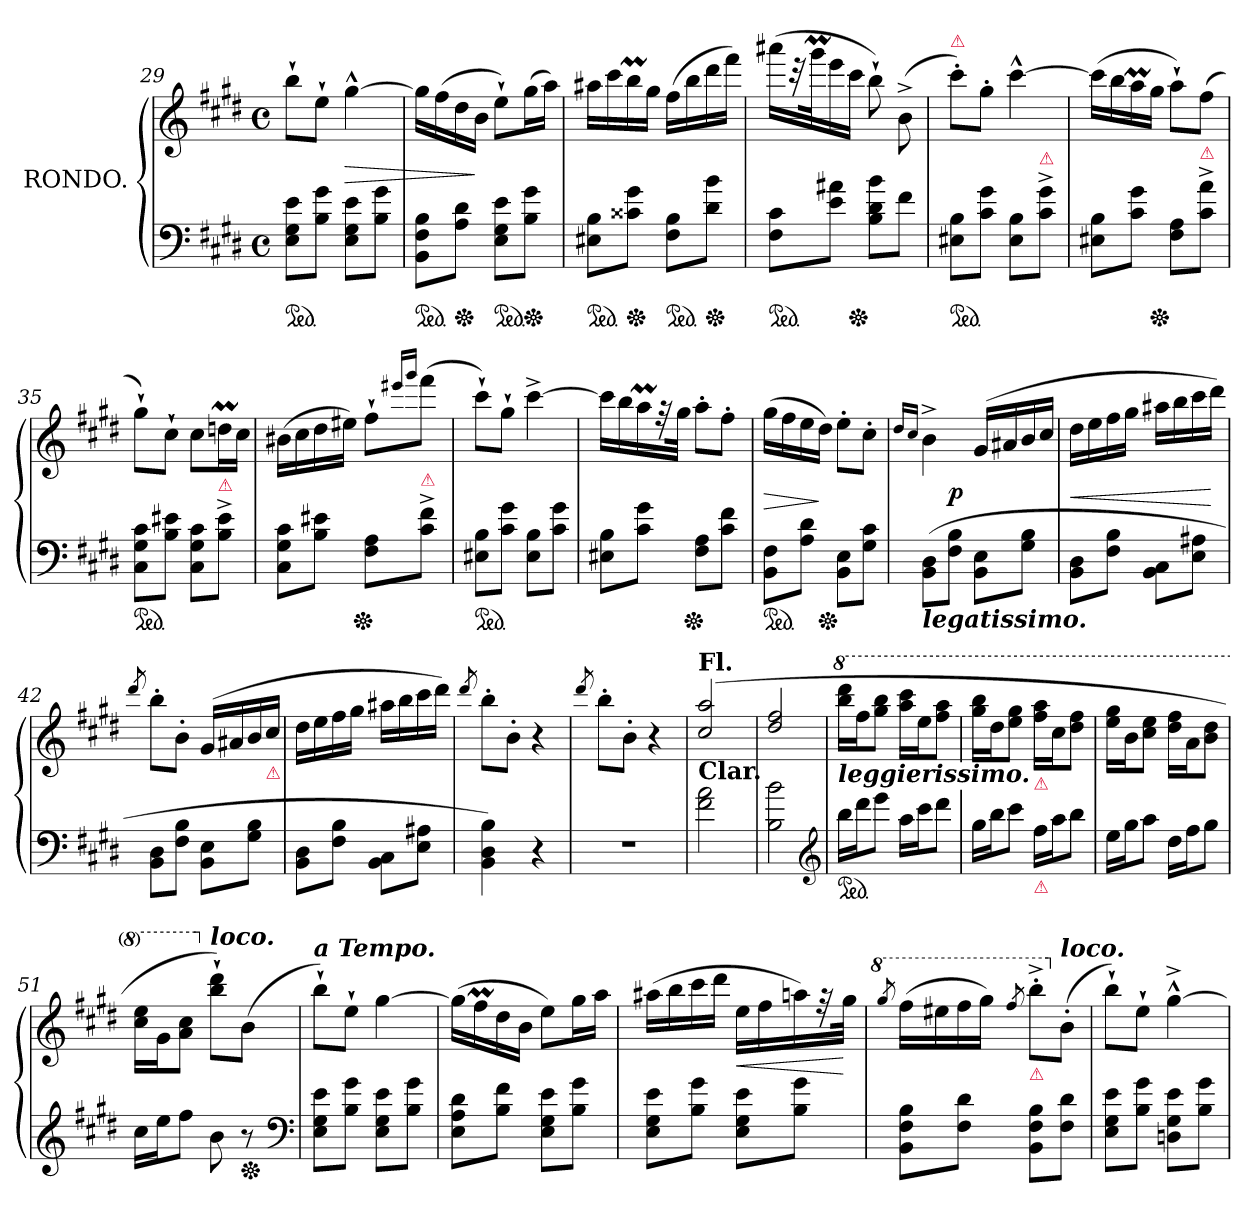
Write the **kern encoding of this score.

**kern	**kern	**dynam
*part1	*part1	*part1
*staff2	*staff1	*staff1/2
*I"RONDO.	*	*
*clefF4	*clefG2	*
*k[f#c#g#d#]	*k[f#c#g#d#]	*
*E:	*E:	*
*M2/4	*M2/4	*
*met(c)	*met(c)	*
*ped	*	*
=29	=29	=29
8E 8G# 8eL	8bb`L	.
8B 8g#J	8ee`J	.
8E 8G# 8eL	[4gg#^^	>
8B 8g#J	.	.
=30	=30	=30
*ped	*	*
8BB 8F# 8BL	16gg#LL]	.
.	(>16ff#	.
*Xped	*	*
8A 8d#J	16dd#	.
.	16bJJ	]
*ped	*	*
8E 8G# 8eL	8ee`L)	.
*Xped	*	*
8B 8g#J	(>16gg#L	.
.	16aaJJ)	.
=31	=31	=31
*ped	*	*
8E#X 8BL	16aa#XLL	.
.	16ccc#	.
*Xped	*	*
8c##X 8g#J	16bbM	.
.	16gg#JJ	.
*ped	*	*
8F# 8BL	(>16ff#LL	.
.	16bb	.
*Xped	*	*
8d# 8bJ	16ddd#	.
.	16fff#JJ)	.
=32	=32	=32
*ped	*	*
8F# 8c#L	(>16aaa#XLL	.
.	32rccc	.
.	32ggg#MK	.
8e 8a#XJ	16eee	.
*Xped	*	*
.	16ccc#JJ	.
8B 8d# 8bL	8bb`)	.
8f#J	(>8b^<	.
=33	=33	=33
!	!LO:TX:a:color=crimson:t=⚠	!
*ped	*	*
8E#X 8BL	8ccc#'L)	.
8c# 8g#J	8gg#'J	.
8E# 8BL	[4ccc#^^	.
!LO:TX:a:color=crimson:t=⚠	!	!
8c#^ 8g#^J	.	.
=34	=34	=34
8E#X 8BL	(>16ccc#LL]	.
.	16bb	.
8c# 8g#J	16aaM	.
*Xped	*	*
.	16gg#JJ	.
8F# 8AL	8aa`L)	.
!LO:TX:a:color=crimson:t=⚠	!	!
8c#^ 8a^J	(>8ff#J	.
=35	=35	=35
*ped	*	*
8C# 8G# 8c#L	8gg#`L)	.
8B 8e#XJ	8cc#`J	.
8C# 8G# 8c#L	8cc#L	.
!LO:TX:a:color=crimson:t=⚠	!	!
8B^ 8e#^J	16ddnML	.
.	16cc#JJ	.
=36	=36	=36
*	*^	*
8C# 8G# 8c#L	(>16b#XLL	8..ryy	.
.	16cc#	.	.
8B 8e#XJ	16dd#	.	.
.	16ee#XJJ)	.	.
*Xped	*	*	*
.	.	4ryy	.
8F# 8AL	8ff#`L	.	.
.	16qqeee#X/LL	.	.
.	16qqggg#/JJ	.	.
!LO:TX:a:color=crimson:t=⚠	!	!	!
8c#^ 8f#^J	(>8fff#J	.	.
.	.	32ryy	.
*	*v	*v	*
=37	=37	=37
*ped	*	*
8E#X 8BL	8ccc#`L)	.
8c# 8g#J	8gg#`J	.
8E# 8BL	[4ccc#^	.
8c# 8g#J	.	.
=38	=38	=38
*	*^	*
8E#X 8BL	16ccc#LL]	8...ryy	.
.	16bb	.	.
8c# 8g#J	16aaM	.	.
.	32rff	.	.
.	32gg#JJk	.	.
*Xped	*	*	*
.	.	4ryy	.
8F# 8AL	8aa'L	.	.
8c# 8f#J	8ff#'J	.	.
.	.	64ryy	.
*	*v	*v	*
=39	=39	=39
*ped	*	*
8BB 8F#L	(>16gg#LL	>
.	16ff#	.
8A 8d#J	16ee	.
*Xped	*	*
.	16dd#JJ)	]
8BB 8EL	8ee'L	.
8G# 8c#J	8cc#'J	.
=40	=40	=40
.	16qqdd#/LL	.
.	16qqcc#/JJ	.
*	*^	*
!LO:TX:b:Bi:t=legatissimo.	!	!	!
(>8BB 8D#L	4b^<	8ryy	.
8F# 8BJ	.	4.ryy	p
8BB 8EL	(>16g#LL	.	.
.	16a#X	.	.
8G# 8BJ	16b	.	.
.	16cc#JJ	.	.
*	*v	*v	*
=41	=41	=41
8BB 8D#L	16dd#LL	<
.	16ee	.
8F# 8BJ	16ff#	.
.	16gg#JJ	.
8BB 8C#L	16aa#XLL	.
.	16bb	.
8E 8A#XJ	16ccc#	.
.	16ddd#JJ)	[
=42	=42	=42
.	8qddd#/	.
8BB 8D#L	8bb'L	.
8F# 8BJ	8b'J	.
8BB 8EL	(>16g#LL	.
.	16a#X	.
8G# 8BJ	16b	.
!	!LO:TX:b:Bi:color=crimson:t=⚠	!
.	16cc#JJ	.
=43	=43	=43
8BB 8D#L	16dd#LL	.
.	16ee	.
8F# 8BJ	16ff#	.
.	16gg#JJ	.
8BB 8C#L	16aa#XLL	.
.	16bb	.
8E 8A#XJ	16ccc#	.
.	16ddd#JJ)	.
=44	=44	=44
.	8qddd#/	.
4BB 4D# 4B)	8bb'L	.
.	8b'J	.
4r	4r	.
=45	=45	=45
.	8qddd#/	.
2rF	8bb'L	.
.	8b'J	.
.	4r	.
=46	=46	=46
!	!LO:TX:b:B:t=Clar.	!
!	!LO:TX:a:B:t=Fl.	!
2f#!\ 2a!\	(>2cc#!/ 2aa!/	.
=47	=47	=47
2B!\ 2b!\	2dd#!/ 2ff#!/	.
*clefG2	*	*
=48	=48	=48
*	*8va	*
!	!LO:TX:b:Bi:t=leggierissimo.	!
*ped	*	*
16bbLL	16bbb 16dddd#LL	.
16ddd#J	16fff#J	.
8eeeJ	8ggg# 8bbbJ	.
16aaLL	16aaa 16cccc#LL	.
16ccc#J	16eeeJ	.
8ddd#J	8fff# 8aaaJ	.
=49	=49	=49
16gg#LL	16ggg# 16bbbLL	.
16bbJ	16ddd#J	.
8ccc#J	8eee 8ggg#J	.
!	!LO:TX:b:Bi:color=crimson:t=⚠	!
!LO:TX:b:Bi:color=crimson:t=⚠	!	!
16ff#LL	16fff# 16aaaLL	.
16aaJ	16ccc#J	.
8bbJ	8ddd# 8fff#J	.
=50	=50	=50
16eeLL	16eee 16ggg#LL	.
16gg#J	16bbJ	.
8aaJ	8ccc# 8eeeJ	.
16dd#LL	16ddd# 16fff#LL	.
16ff#J	16aaJ	.
8gg#J	8bb 8ddd#J	.
=51	=51	=51
16cc#LL	16ccc# 16eeeLL	.
16eeJ	16gg#J	.
8ff#J	8aa 8ccc#J	.
*	*X8va	*
!	!LO:TX:a:Bi:t=loco.	!
8b	8bb` 8ddd#`L)	.
*Xped	*	*
8r	(>8bJ	.
*clefF4	*	*
=52	=52	=52
!	!LO:TX:a:Bi:t=a Tempo.	!
8E 8G# 8eL	8bb`L)	.
8B 8g#J	8ee`J	.
8E 8G# 8eL	[4gg#	.
8B 8g#J	.	.
=53	=53	=53
8E 8A 8d#L	(>16gg#LL]	.
.	16ff#M	.
8B 8f#J	16dd#	.
.	16bJJ	.
8E 8G# 8eL	8eeL)	.
8B 8g#J	16gg#L	.
.	16aaJJ	.
=54	=54	=54
8E 8G# 8eL	(>16aa#XLL	.
.	16bb	.
8B 8g#J	16ccc#	.
.	16ddd#JJ	.
8E 8G# 8eL	16eeLL	<
.	16ff#	.
8B 8g#J	16aan)	.
.	32rff	.
.	32gg#JJk	[
=55	=55	=55
*	*8va	*
.	8qggg#/	.
8BB 8F# 8BL	(>16fff#LL	.
.	16eee#X	.
8F# 8d#J	16fff#	.
.	16ggg#JJ)	.
.	8qfff#/	.
!	!LO:TX:b:color=crimson:t=⚠	!
8BB 8F# 8BL	8bbb'^<L	.
*	*X8va	*
!	!LO:TX:a:Bi:t=loco.	!
8F# 8d#J	(>8b'J	.
=56	=56	=56
8E 8G# 8eL	8bb`L)	.
8B 8g#J	8ee`J	.
8Dn 8G# 8eL	[4gg#^^^<	.
8B 8g#J	.	.
=	=	=
*-	*-	*-
